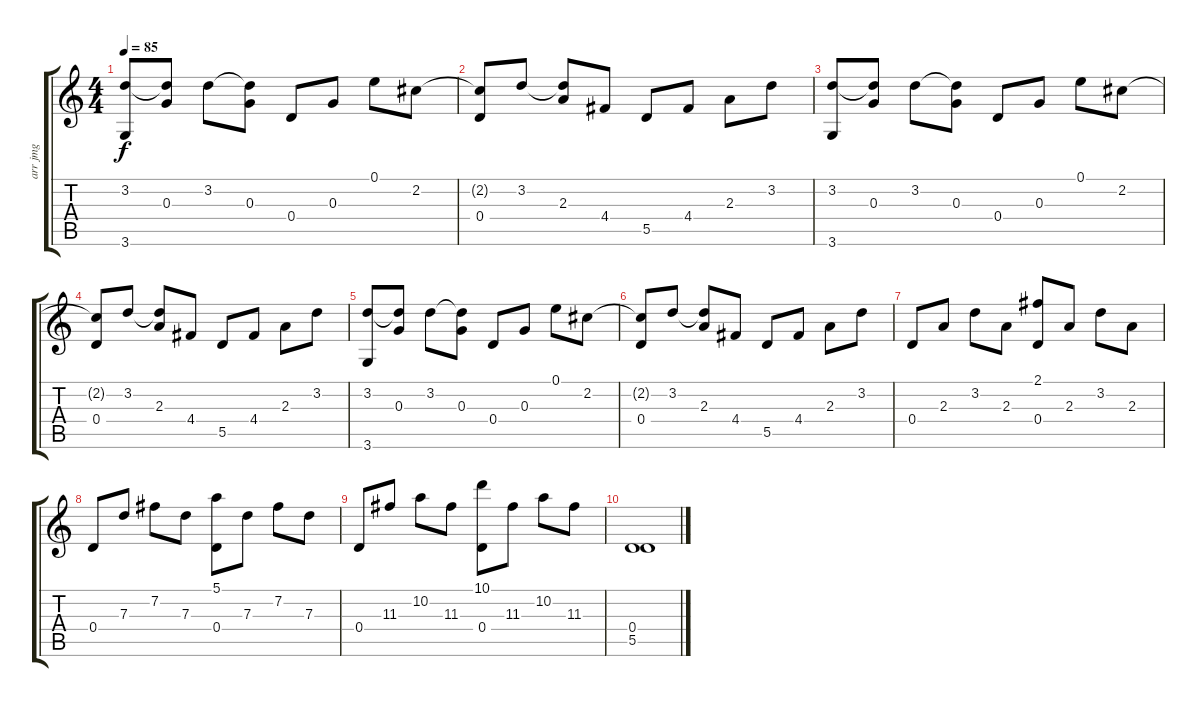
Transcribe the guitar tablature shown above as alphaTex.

\track ("arr jmg" "arr jmg") {instrument electricguitarjazz}
\staff {score tabs}
\tuning (E4 B3 G3 D3 A2 E2) {hide}
\ts (4 4)
\tempo 85
\clef g2
\ks c
(3.2 3.6).8{dy f} (3.2{t} 0.3).8 3.2.8 (3.2{t} 0.3).8 0.4.8 0.3.8 0.1.8 2.2.8 |
(2.2{t} 0.4).8 3.2.8 (3.2{t} 2.3).8 4.4.8 5.5.8 4.4.8 2.3.8 3.2.8 |
(3.2 3.6).8 (3.2{t} 0.3).8 3.2.8 (3.2{t} 0.3).8 0.4.8 0.3.8 0.1.8 2.2.8 |
(2.2{t} 0.4).8 3.2.8 (3.2{t} 2.3).8 4.4.8 5.5.8 4.4.8 2.3.8 3.2.8 |
(3.2 3.6).8 (3.2{t} 0.3).8 3.2.8 (3.2{t} 0.3).8 0.4.8 0.3.8 0.1.8 2.2.8 |
(2.2{t} 0.4).8 3.2.8 (3.2{t} 2.3).8 4.4.8 5.5.8 4.4.8 2.3.8 3.2.8 |
0.4.8 2.3.8 3.2.8 2.3.8 (2.1 0.4).8 2.3.8 3.2.8 2.3.8 |
0.4.8 7.3.8 7.2.8 7.3.8 (5.1 0.4).8 7.3.8 7.2.8 7.3.8 |
0.4.8 11.3.8 10.2.8 11.3.8 (10.1 0.4).8 11.3.8 10.2.8 11.3.8 |
(0.4 5.5).1
